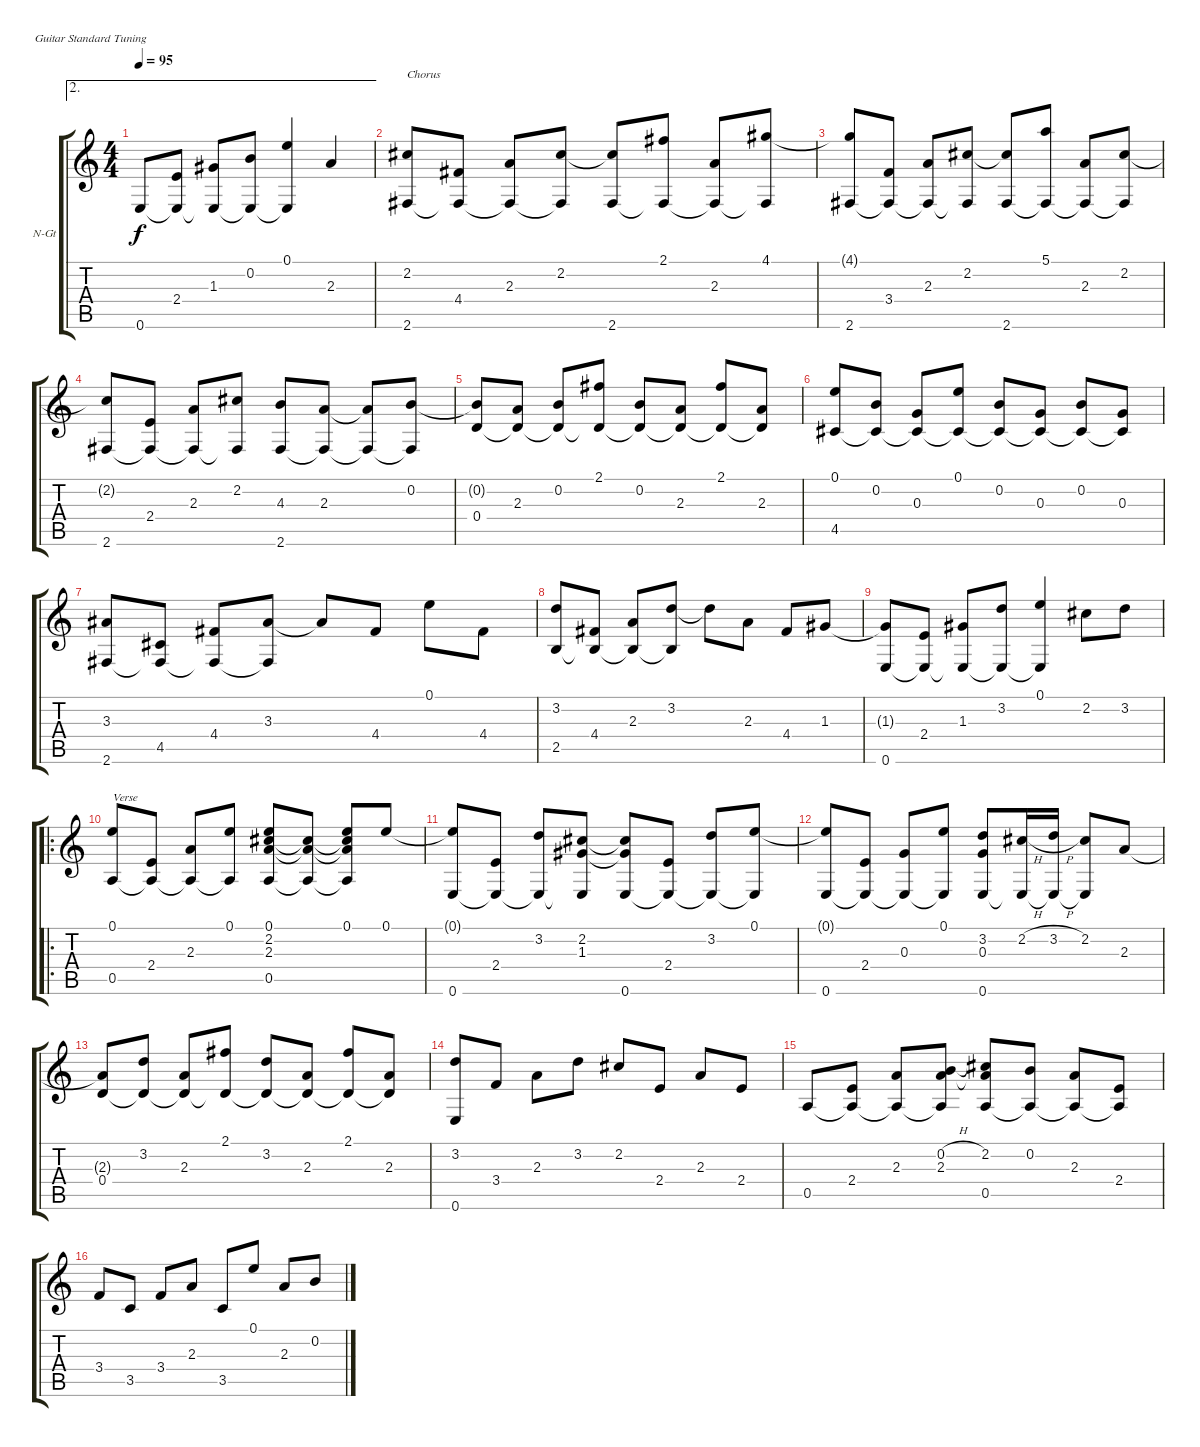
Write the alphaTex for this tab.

\bracketExtendMode groupsimilarinstruments
\firstSystemTrackNameOrientation horizontal
\otherSystemsTrackNameOrientation horizontal
\track ("" "N-Gt") {instrument acousticguitarnylon}
\staff {score tabs}
\tuning (E4 B3 G3 D3 A2 E2)
\ae 2
\ts (4 4)
\tempo 95
\clef g2
\ks c
0.6.8{dy f} (2.4 0.6{t}).8 (1.3 0.6{t}).8 (0.2 0.6{t}).8 (0.1 0.6{t}).4 2.3.4 |
(2.2 2.6).8{txt "Chorus"} (4.4 2.6{t}).8 (2.3 2.6{t}).8 (2.2 2.6{t}).8 (2.2{t} 2.6).8 (2.1 2.6{t}).8 (2.3 2.6{t}).8 (4.1 2.6{t}).8 |
(4.1{t} 2.6).8 (3.4 2.6{t}).8 (2.3 2.6{t}).8 (2.2 2.6{t}).8 (2.2{t} 2.6).8 (5.1 2.6{t}).8 (2.3 2.6{t}).8 (2.2 2.6{t}).8 |
(2.2{t} 2.6).8 (2.4 2.6{t}).8 (2.3 2.6{t}).8 (2.2 2.6{t}).8 (4.3 2.6).8 (2.3 2.6{t}).8 (2.3{t} 2.6{t}).8 (0.2 2.6{t}).8 |
(0.2{t} 0.4).8 (2.3 0.4{t}).8 (0.2 0.4{t}).8 (2.1 0.4{t}).8 (0.2 0.4{t}).8 (2.3 0.4{t}).8 (2.1 0.4{t}).8 (2.3 0.4{t}).8 |
(0.1 4.5).8 (0.2 4.5{t}).8 (0.3 4.5{t}).8 (0.1 4.5{t}).8 (0.2 4.5{t}).8 (0.3 4.5{t}).8 (0.2 4.5{t}).8 (0.3 4.5{t}).8 |
(3.3 2.6).8 (4.5 2.6{t}).8 (4.4 2.6{t}).8 (3.3 2.6{t}).8 3.3{t}.8 4.4.8 0.1.8 4.4.8 |
(3.2 2.5).8 (4.4 2.5{t}).8 (2.3 2.5{t}).8 (3.2 2.5{t}).8 3.2{t}.8 2.3.8 4.4.8 1.3.8 |
(1.3{t} 0.6).8 (2.4 0.6{t}).8 (1.3 0.6{t}).8 (3.2 0.6{t}).8 (0.1 0.6{t}).4 2.2.8 3.2.8 |
\ro
(0.1 0.5).8{txt "Verse"} (2.4 0.5{t}).8 (2.3 0.5{t}).8 (0.1 0.5{t}).8 (0.1 2.2 2.3 0.5).8 (2.2{t} 2.3{t} 0.5{t}).8 (0.1 2.2{t} 2.3{t} 0.5{t}).8 0.1.8 |
(0.1{t} 0.6).8 (2.4 0.6{t}).8 (3.2 0.6{t}).8 (2.2 1.3 0.6{t}).8 (2.2{t} 1.3{t} 0.6).8 (2.4 0.6{t}).8 (3.2 0.6{t}).8 (0.1 0.6{t}).8 |
(0.1{t} 0.6).8 (2.4 0.6{t}).8 (0.3 0.6{t}).8 (0.1 0.6{t}).8 (3.2 0.3 0.6).8 (2.2{h} 0.6{t}).16 (3.2{h} 0.6{t}).16 (2.2 0.6{t}).8 2.3.8 |
(2.3{t} 0.4).8 (3.2 0.4{t}).8 (2.3 0.4{t}).8 (2.1 0.4{t}).8 (3.2 0.4{t}).8 (2.3 0.4{t}).8 (2.1 0.4{t}).8 (2.3 0.4{t}).8 |
(3.2 0.6).8 3.4.8 2.3.8 3.2.8 2.2.8 2.4.8 2.3.8 2.4.8 |
0.5.8 (2.4 0.5{t}).8 (2.3 0.5{t}).8 (0.2{h} 2.3 0.5{t}).8 (2.2 2.3{t} 0.5).8 (0.2 0.5{t}).8 (2.3 0.5{t}).8 (2.4 0.5{t}).8 |
3.4.8 3.5.8 3.4.8 2.3.8 3.5.8 0.1.8 2.3.8 0.2.8
